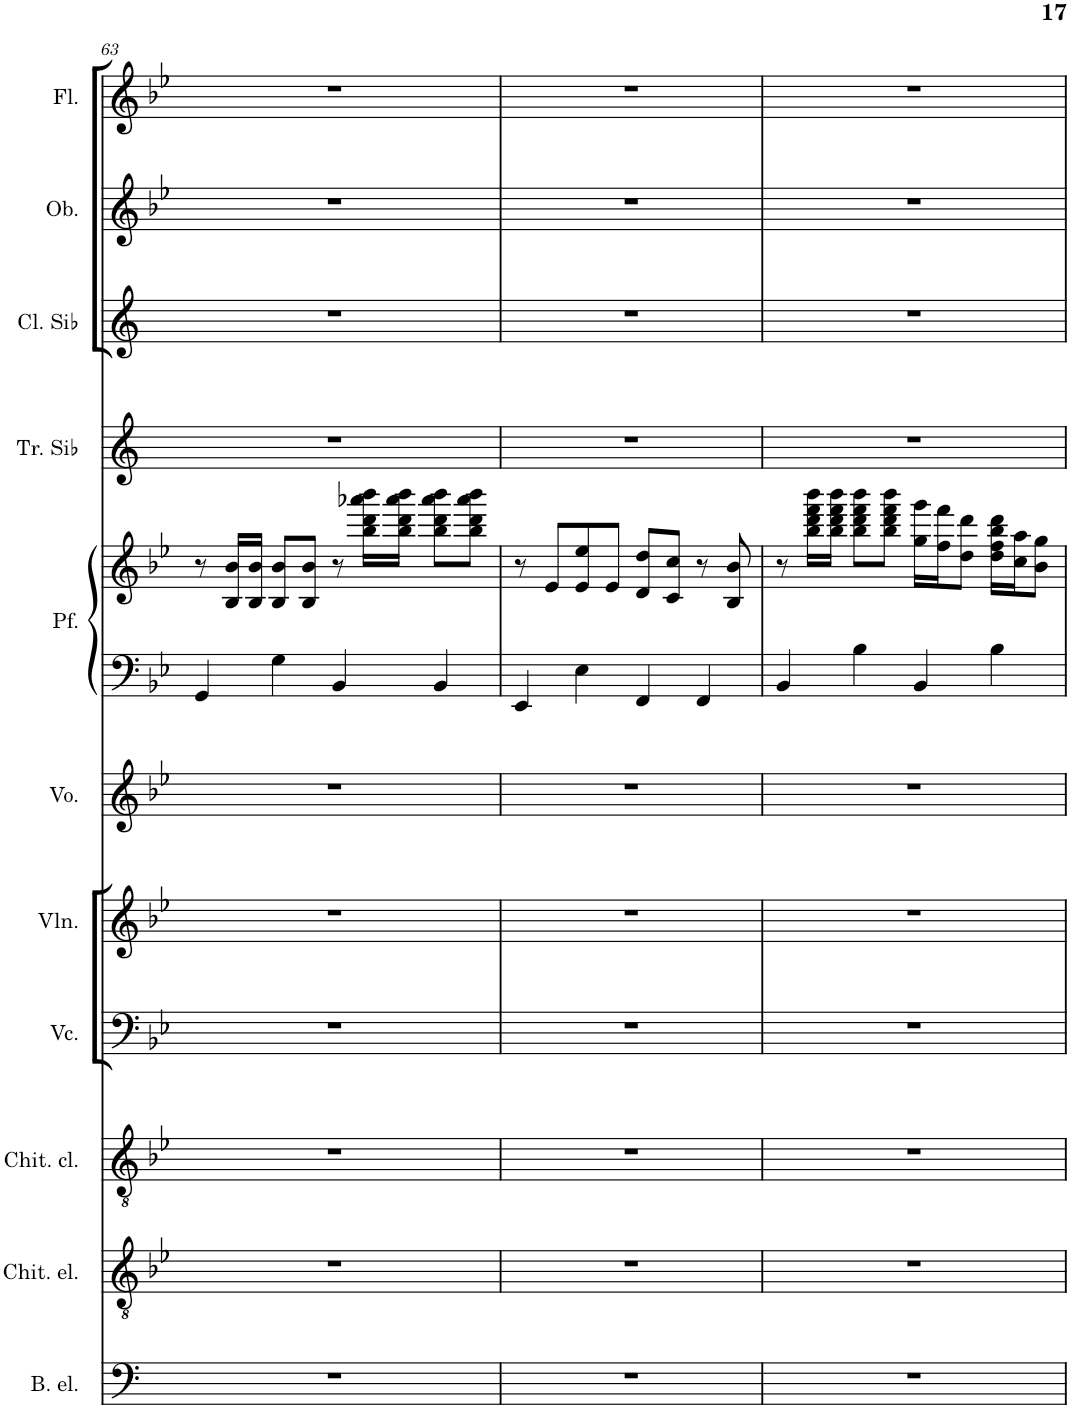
**kern	**kern	**kern	**kern	**kern	**kern	**kern	**kern	**kern	**kern	**kern	**kern
*part11	*part10	*part9	*part8	*part7	*part6	*part5	*part5	*part4	*part3	*part2	*part1
*staff12	*staff11	*staff10	*staff9	*staff8	*staff7	*staff6	*staff5	*staff4	*staff3	*staff2	*staff1
*I"Basso elettrico 6-corde	*I"Chitarra elettrica	*I"Chitarra classica	*I"Violoncello	*I"Violino	*I"Voce	*I"Piano	*	*I"Tromba in Sib	*I"Clarinetto in Sib	*I"Oboe	*I"Flauto
*I'B. el.	*I'Chit. el.	*I'Chit. cl.	*I'Vc.	*I'Vln.	*I'Vo.	*	*	*I'Tr. Sib	*I'Cl. Sib	*I'Ob.	*I'Fl.
!!LO:PB:g=z
*clefF4	*clefGv2	*clefGv2	*clefF4	*clefG2	*clefG2	*clefF4	*clefG2	*clefG2	*clefG2	*clefG2	*clefG2
*Trd7c12	*	*	*	*	*	*	*	*Trd1c2	*Trd1c2	*	*
*k[]	*k[b-e-]	*k[b-e-]	*k[b-e-]	*k[b-e-]	*k[b-e-]	*k[b-e-]	*k[b-e-]	*k[]	*k[]	*k[b-e-]	*k[b-e-]
*M4/4	*M4/4	*M4/4	*M4/4	*M4/4	*M4/4	*M4/4	*M4/4	*M4/4	*M4/4	*M4/4	*M4/4
=63	=63	=63	=63	=63	=63	=63	=63	=63	=63	=63	=63
1r	1r	1r	1r	1r	1r	4GG/	8r	1r	1r	1r	1r
.	.	.	.	.	.	.	16B-/ 16b-/LL	.	.	.	.
.	.	.	.	.	.	.	16B-/ 16b-/JJ	.	.	.	.
.	.	.	.	.	.	4G\	8B-/ 8b-/L	.	.	.	.
.	.	.	.	.	.	.	8B-/ 8b-/J	.	.	.	.
.	.	.	.	.	.	4BB-/	8r	.	.	.	.
.	.	.	.	.	.	.	16bb-\ 16ddd\ 16aaa-X\ 16bbb-\LL	.	.	.	.
.	.	.	.	.	.	.	16bb-\ 16ddd\ 16aaa-\ 16bbb-\JJ	.	.	.	.
.	.	.	.	.	.	4BB-/	8bb-\ 8ddd\ 8aaa-\ 8bbb-\L	.	.	.	.
.	.	.	.	.	.	.	8bb-\ 8ddd\ 8aaa-\ 8bbb-\J	.	.	.	.
=64	=64	=64	=64	=64	=64	=64	=64	=64	=64	=64	=64
1r	1r	1r	1r	1r	1r	4EE-/	8r	1r	1r	1r	1r
.	.	.	.	.	.	.	8e-/L	.	.	.	.
.	.	.	.	.	.	4E-\	8e-/ 8ee-/	.	.	.	.
.	.	.	.	.	.	.	8e-/J	.	.	.	.
.	.	.	.	.	.	4FF/	8d/ 8dd/L	.	.	.	.
.	.	.	.	.	.	.	8c/ 8cc/J	.	.	.	.
.	.	.	.	.	.	4FF/	8r	.	.	.	.
.	.	.	.	.	.	.	8B-/ 8b-/	.	.	.	.
=65	=65	=65	=65	=65	=65	=65	=65	=65	=65	=65	=65
1r	1r	1r	1r	1r	1r	4BB-/	8r	1r	1r	1r	1r
.	.	.	.	.	.	.	16bb-\ 16ddd\ 16fff\ 16bbb-\LL	.	.	.	.
.	.	.	.	.	.	.	16bb-\ 16ddd\ 16fff\ 16bbb-\JJ	.	.	.	.
.	.	.	.	.	.	4B-\	8bb-\ 8ddd\ 8fff\ 8bbb-\L	.	.	.	.
.	.	.	.	.	.	.	8bb-\ 8ddd\ 8fff\ 8bbb-\J	.	.	.	.
.	.	.	.	.	.	4BB-/	16gg\ 16ggg\LL	.	.	.	.
.	.	.	.	.	.	.	16ff\ 16fff\J	.	.	.	.
.	.	.	.	.	.	.	8dd\ 8ddd\J	.	.	.	.
.	.	.	.	.	.	4B-\	16dd\ 16ff\ 16bb-\ 16ddd\LL	.	.	.	.
.	.	.	.	.	.	.	16cc\ 16aa\J	.	.	.	.
.	.	.	.	.	.	.	8b-\ 8gg\J	.	.	.	.
=	=	=	=	=	=	=	=	=	=	=	=
*-	*-	*-	*-	*-	*-	*-	*-	*-	*-	*-	*-
